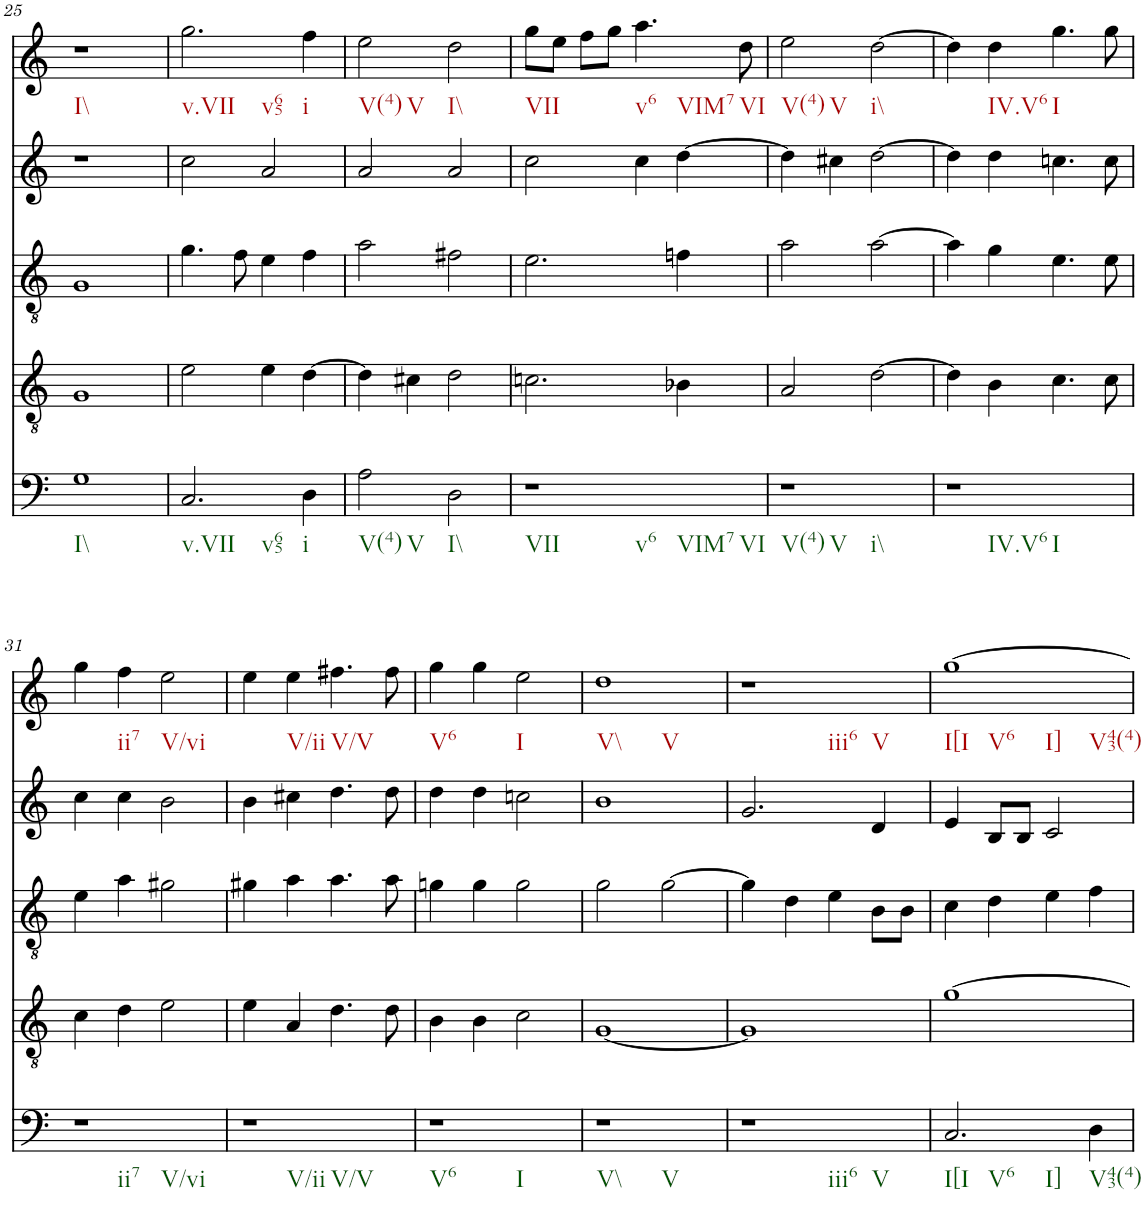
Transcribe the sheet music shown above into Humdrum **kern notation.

**kern	**kern	**kern	**kern	**kern
*part5	*part4	*part3	*part2	*part1
*staff5	*staff4	*staff3	*staff2	*staff1
*I"vox	*I"vox	*I"vox	*I"vox	*I"vox
!!LO:PB:g=z
*clefF4	*clefGv2	*clefGv2	*clefG2	*clefG2
*k[]	*k[]	*k[]	*k[]	*k[]
*M4/4	*M4/4	*M4/4	*M4/4	*M4/4
=25	=25	=25	=25	=25
1G	1G	1G	1r	1r
=26	=26	=26	=26	=26
2.C/	2e\	4.g\	2cc\	2.gg\
.	.	8f\	.	.
.	4e\	4e\	2a/	.
4D\	[4d\	4f\	.	4ff\
=27	=27	=27	=27	=27
2A\	4d\]	2a\	2a/	2ee\
.	4c#X\	.	.	.
2D\	2d\	2f#X\	2a/	2dd\
=28	=28	=28	=28	=28
1r	2.cn\	2.e\	2cc\	8gg\L
.	.	.	.	8ee\J
.	.	.	.	8ff\L
.	.	.	.	8gg\J
.	.	.	4cc\	4.aa\
.	4B-X\	4fn\	[4dd\	.
.	.	.	.	8dd\
=29	=29	=29	=29	=29
1r	2A/	2a\	4dd\]	2ee\
.	.	.	4cc#X\	.
.	[2d\	[2a\	[2dd\	[2dd\
=30	=30	=30	=30	=30
1r	4d\]	4a\]	4dd\]	4dd\]
.	4B\	4g\	4dd\	4dd\
.	4.c\	4.e\	4.ccn\	4.gg\
.	8c\	8e\	8cc\	8gg\
!!LO:LB:g=z
=31	=31	=31	=31	=31
1r	4c\	4e\	4cc\	4gg\
.	4d\	4a\	4cc\	4ff\
.	2e\	2g#X\	2b\	2ee\
=32	=32	=32	=32	=32
1r	4e\	4g#X\	4b\	4ee\
.	4A/	4a\	4cc#X\	4ee\
.	4.d\	4.a\	4.dd\	4.ff#X\
.	8d\	8a\	8dd\	8ff#\
=33	=33	=33	=33	=33
1r	4B\	4gn\	4dd\	4gg\
.	4B\	4g\	4dd\	4gg\
.	2c\	2g\	2ccn\	2ee\
=34	=34	=34	=34	=34
1r	[1G	2g\	1b	1dd
.	.	[2g\	.	.
=35	=35	=35	=35	=35
1r	1G]	4g\]	2.g/	1r
.	.	4d\	.	.
.	.	4e\	.	.
.	.	8B\L	4d/	.
.	.	8B\J	.	.
=36	=36	=36	=36	=36
2.C/	[1g	4c\	4e/	[1gg
.	.	4d\	8B/L	.
.	.	.	8B/J	.
.	.	4e\	2c/	.
4D\	.	4f\	.	.
=	=	=	=	=
*-	*-	*-	*-	*-
